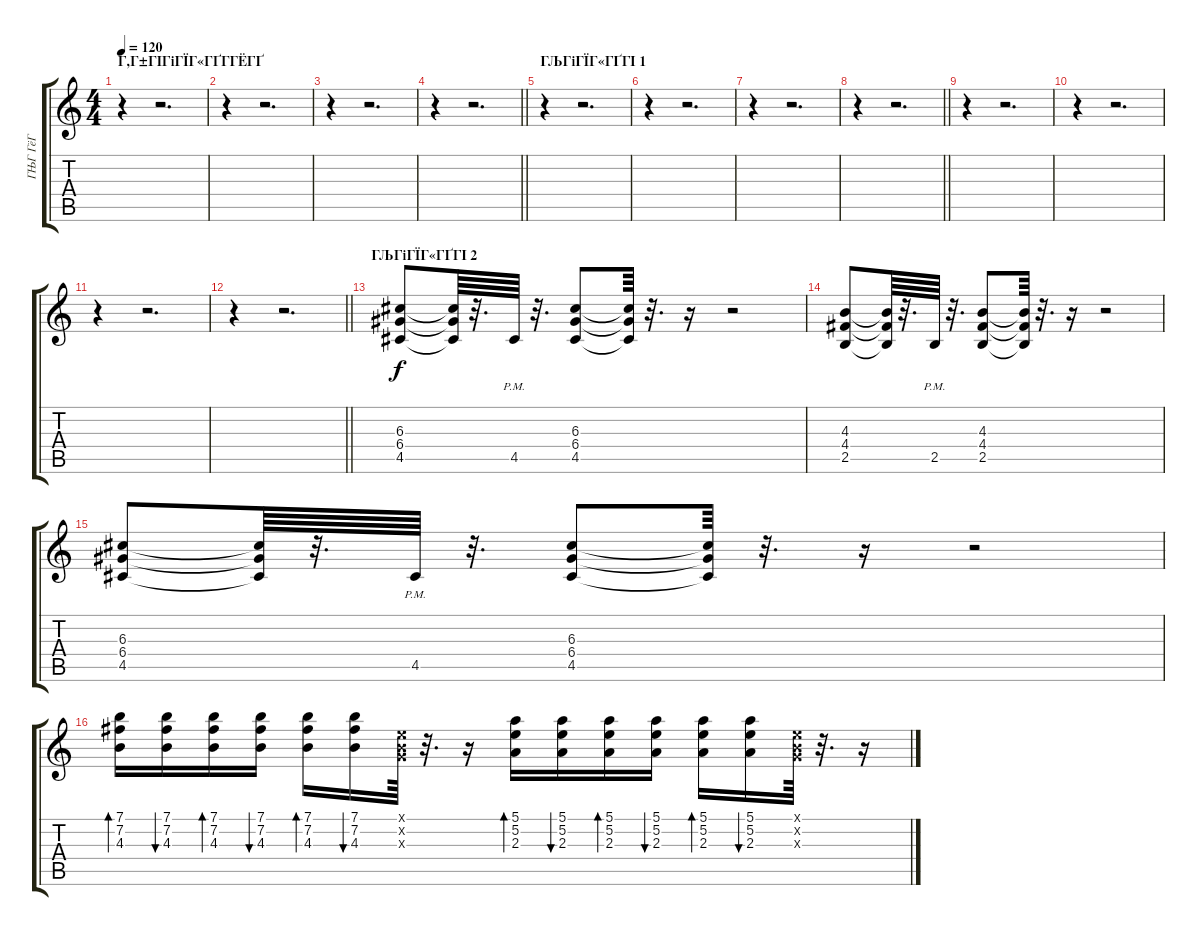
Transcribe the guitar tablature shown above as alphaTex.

\track ("ГЊГ ГёГ " "ГЊГ ГёГ ") {instrument overdrivenguitar}
\staff {score tabs}
\tuning (E4 B3 G3 D3 A2 E2) {hide}
\ts (4 4)
\section ("" "Г‚Г±ГІГіГЇГ«ГҐГ­ГЁГҐ")
\tempo 120
\clef g2
\ks c
r.4{dy f instrument overdrivenguitar} r.2{d} |
r.4 r.2{d} |
r.4 r.2{d} |
\barLineRight lightlight
r.4 r.2{d} |
\section ("" "ГЉГіГЇГ«ГҐГІ 1")
r.4 r.2{d} |
r.4 r.2{d} |
r.4 r.2{d} |
\barLineRight lightlight
r.4 r.2{d} |
r.4 r.2{d} |
r.4 r.2{d} |
r.4 r.2{d} |
\barLineRight lightlight
r.4 r.2{d} |
\section ("" "ГЉГіГЇГ«ГҐГІ 2")
(6.3 6.4 4.5).8 (6.3{t} 6.4{t} 4.5{t}).64 r.32{d} 4.5{pm}.64 r.32{d} (6.3 6.4 4.5).8 (6.3{t} 6.4{t} 4.5{t}).64 r.32{d} r.16 r.2 |
(4.3 4.4 2.5).8 (4.3{t} 4.4{t} 2.5{t}).64 r.32{d} 2.5{pm}.64 r.32{d} (4.3 4.4 2.5).8 (4.3{t} 4.4{t} 2.5{t}).64 r.32{d} r.16 r.2 |
(6.3 6.4 4.5).8 (6.3{t} 6.4{t} 4.5{t}).64 r.32{d} 4.5{pm}.64 r.32{d} (6.3 6.4 4.5).8 (6.3{t} 6.4{t} 4.5{t}).64 r.32{d} r.16 r.2 |
(7.1 7.2 4.3).16{bd 30} (7.1 7.2 4.3).16{bu 30} (7.1 7.2 4.3).16{bd 30} (7.1 7.2 4.3).16{bu 30} (7.1 7.2 4.3).16{bd 30} (7.1 7.2 4.3).16{bu 30} (0.1{x} 0.2{x} 0.3{x}).64 r.32{d} r.16 (5.1 5.2 2.3).16{bd 30} (5.1 5.2 2.3).16{bu 30} (5.1 5.2 2.3).16{bd 30} (5.1 5.2 2.3).16{bu 30} (5.1 5.2 2.3).16{bd 30} (5.1 5.2 2.3).16{bu 30} (0.1{x} 0.2{x} 0.3{x}).64 r.32{d} r.16
